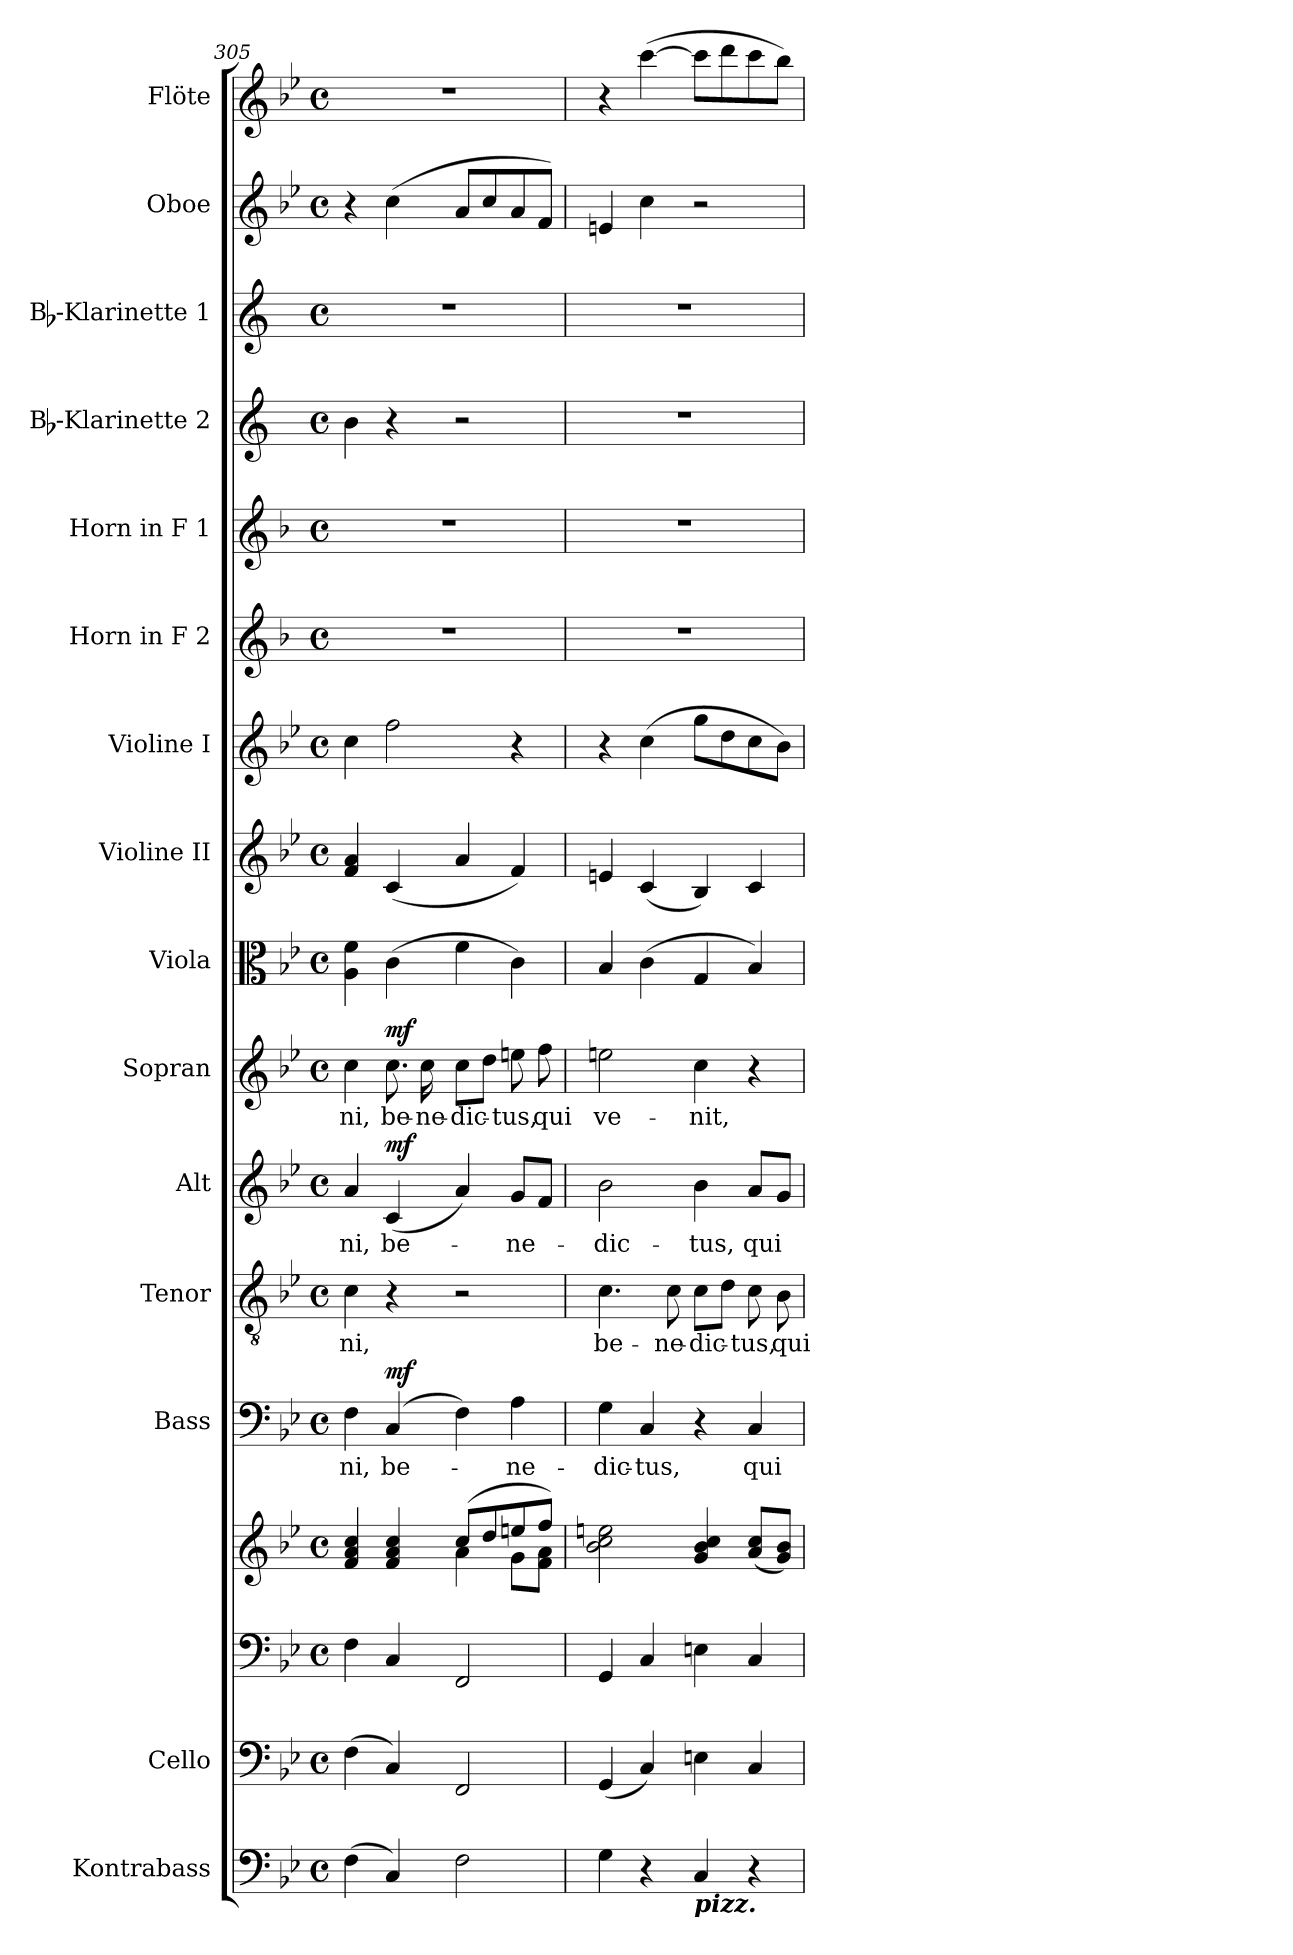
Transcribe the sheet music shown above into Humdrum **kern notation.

**kern	**kern	**kern	**kern	**kern	**text	**dynam	**kern	**text	**kern	**text	**dynam	**kern	**text	**dynam	**kern	**kern	**kern	**kern	**kern	**kern	**kern	**kern	**kern
*part16	*part15	*part14	*part14	*part13	*part13	*part13	*part12	*part12	*part11	*part11	*part11	*part10	*part10	*part10	*part9	*part8	*part7	*part6	*part5	*part4	*part3	*part2	*part1
*staff17	*staff16	*staff15	*staff14	*staff13	*staff13	*staff13	*staff12	*staff12	*staff11	*staff11	*staff11	*staff10	*staff10	*staff10	*staff9	*staff8	*staff7	*staff6	*staff5	*staff4	*staff3	*staff2	*staff1
*I"Kontrabass	*I"Cello	*	*	*I"Bass	*	*	*I"Tenor	*	*I"Alt	*	*	*I"Sopran	*	*	*I"Viola	*I"Violine II	*I"Violine I	*I"Horn in F 2	*I"Horn in F 1	*I"Bb-Klarinette 2	*I"Bb-Klarinette 1	*I"Oboe	*I"Flöte
*I'Kb.	*	*	*	*I'B.	*	*	*I'T.	*	*I'A.	*	*	*I'S.	*	*	*I'Vla.	*I'Vl. II	*I'Vl. I	*	*	*I'Bb Kl. 2	*I'Bb Kl. 1	*I'Ob.	*I'Fl.
*clefF4	*clefF4	*clefF4	*clefG2	*clefF4	*	*	*clefGv2	*	*clefG2	*	*	*clefG2	*	*	*clefC3	*clefG2	*clefG2	*clefG2	*clefG2	*clefG2	*clefG2	*clefG2	*clefG2
*ITrd7c12	*	*	*	*	*	*	*	*	*	*	*	*	*	*	*	*	*	*ITrd4c7	*ITrd4c7	*ITrd1c2	*ITrd1c2	*	*
*k[b-e-]	*k[b-e-]	*k[b-e-]	*k[b-e-]	*k[b-e-]	*	*	*k[b-e-]	*	*k[b-e-]	*	*	*k[b-e-]	*	*	*k[b-e-]	*k[b-e-]	*k[b-e-]	*k[b-e-]	*k[b-e-]	*k[b-e-]	*k[b-e-]	*k[b-e-]	*k[b-e-]
*B-:	*B-:	*B-:	*B-:	*B-:	*	*	*B-:	*	*B-:	*	*	*B-:	*	*	*B-:	*B-:	*B-:	*B-:	*B-:	*B-:	*B-:	*B-:	*B-:
*M4/4	*M4/4	*M4/4	*M4/4	*M4/4	*	*	*M4/4	*	*M4/4	*	*	*M4/4	*	*	*M4/4	*M4/4	*M4/4	*M4/4	*M4/4	*M4/4	*M4/4	*M4/4	*M4/4
*met(c)	*met(c)	*met(c)	*met(c)	*met(c)	*	*	*met(c)	*	*met(c)	*	*	*met(c)	*	*	*met(c)	*met(c)	*met(c)	*met(c)	*met(c)	*met(c)	*met(c)	*met(c)	*met(c)
=305	=305	=305	=305	=305	=305	=305	=305	=305	=305	=305	=305	=305	=305	=305	=305	=305	=305	=305	=305	=305	=305	=305	=305
*	*	*	*^	*	*	*	*	*	*	*	*	*	*	*	*	*	*	*	*	*	*	*	*
!	!	!	!	!	!	!LO:LY:b	!	!	!LO:LY:b	!	!LO:LY:b	!	!	!LO:LY:b	!	!	!	!	!	!	!	!	!	!
(>4FF\	(>4F\	4F\	4f/ 4a/ 4cc/	2ryy	4F\	-ni,	.	4c\	-ni,	4a/	-ni,	.	4cc\	-ni,	.	4A\ 4f\	4f/ 4a/	4cc\	1r	1r	4a\	1r	4r	1r
!	!	!	!	!	!	!LO:LY:b	!LO:DY:a	!	!	!	!LO:LY:b	!LO:DY:a	!	!LO:LY:b	!LO:DY:a	!	!	!	!	!	!	!	!	!
4CC/)	4C/)	4C/	4f/ 4a/ 4cc/	.	(4C/	be-	mf	4r	.	(<4c/	be-	mf	8.cc\	be-	mf	(>4c\	(<4c/	2ff\	.	.	4r	.	(>4cc\	.
!	!	!	!	!	!	!	!	!	!	!	!	!	!	!LO:LY:b	!	!	!	!	!	!	!	!	!	!
.	.	.	.	.	.	.	.	.	.	.	.	.	16cc\	-ne-	.	.	.	.	.	.	.	.	.	.
!	!	!	!	!	!	!	!	!	!	!	!	!	!	!LO:LY:b	!	!	!	!	!	!	!	!	!	!
2FF\	2FF/	2FF/	(>8cc/L	4a\	4F\)	.	.	2r	.	4a/)	.	.	8cc\L	-dic-	.	4f\	4a/	.	.	.	2r	.	8a/L	.
.	.	.	8dd/	.	.	.	.	.	.	.	.	.	8dd\J	.	.	.	.	.	.	.	.	.	8cc/	.
!	!	!	!	!	!	!LO:LY:b	!	!	!	!	!LO:LY:b	!	!	!LO:LY:b	!	!	!	!	!	!	!	!	!	!
.	.	.	8een/	8g\L	4A\	-ne-	.	.	.	8g/L	-ne-	.	8een\	-tus,	.	4c\)	4f/)	4r	.	.	.	.	8a/	.
!	!	!	!	!	!	!	!	!	!	!	!	!	!	!LO:LY:b	!	!	!	!	!	!	!	!	!	!
.	.	.	8ff/J)	8f\ 8a\J	.	.	.	.	.	8f/J	.	.	8ff\	qui	.	.	.	.	.	.	.	.	8f/J)	.
=306	=306	=306	=306	=306	=306	=306	=306	=306	=306	=306	=306	=306	=306	=306	=306	=306	=306	=306	=306	=306	=306	=306	=306	=306
!	!	!	!	!	!	!LO:LY:b	!	!	!LO:LY:b	!	!LO:LY:b	!	!	!LO:LY:b	!	!	!	!	!	!	!	!	!	!
*	*	*	*v	*v	*	*	*	*	*	*	*	*	*	*	*	*	*	*	*	*	*	*	*	*
4GG\	(<4GG/	4GG/	2b-\ 2cc\ 2een\	4G\	-dic-	.	4.c\	be-	2b-\	-dic-	.	2een\	ve-	.	4B-/	4en/	4r	1r	1r	1r	1r	4en/	4r
!	!	!	!	!	!LO:LY:b	!	!	!	!	!	!	!	!	!	!	!	!	!	!	!	!	!	!
4r	4C/)	4C/	.	4C/	-tus,	.	.	.	.	.	.	.	.	.	(>4c\	(<4c/	(>4cc\	.	.	.	.	4cc\	(>[4ccc\
!	!	!	!	!	!	!	!	!LO:LY:b	!	!	!	!	!	!	!	!	!	!	!	!	!	!	!
.	.	.	.	.	.	.	8c\	-ne-	.	.	.	.	.	.	.	.	.	.	.	.	.	.	.
!LO:TX:b:Bi:t=pizz.	!	!	!	!	!	!	!	!	!	!	!	!	!	!	!	!	!	!	!	!	!	!	!
!	!	!	!	!	!	!	!	!LO:LY:b	!	!LO:LY:b	!	!	!LO:LY:b	!	!	!	!	!	!	!	!	!	!
4CC/	4En\	4En\	4g/ 4b-/ 4cc/	4r	.	.	8c\L	-dic-	4b-\	-tus,	.	4cc\	-nit,	.	4G/	4B-/)	8gg\L	.	.	.	.	2r	8ccc\L]
.	.	.	.	.	.	.	8d\J	.	.	.	.	.	.	.	.	.	8dd\	.	.	.	.	.	8ddd\
!	!	!	!	!	!LO:LY:b	!	!	!LO:LY:b	!	!LO:LY:b	!	!	!	!	!	!	!	!	!	!	!	!	!
4r	4C/	4C/	(<8a/ 8cc/L	4C/	qui	.	8c\	-tus,	8a/L	qui	.	4r	.	.	4B-/)	4c/	8cc\	.	.	.	.	.	8ccc\
!	!	!	!	!	!	!	!	!LO:LY:b	!	!	!	!	!	!	!	!	!	!	!	!	!	!	!
.	.	.	8g/ 8b-/J)	.	.	.	8B-\	qui	8g/J	.	.	.	.	.	.	.	8b-\J)	.	.	.	.	.	8bb-\J)
=	=	=	=	=	=	=	=	=	=	=	=	=	=	=	=	=	=	=	=	=	=	=	=
*-	*-	*-	*-	*-	*-	*-	*-	*-	*-	*-	*-	*-	*-	*-	*-	*-	*-	*-	*-	*-	*-	*-	*-
